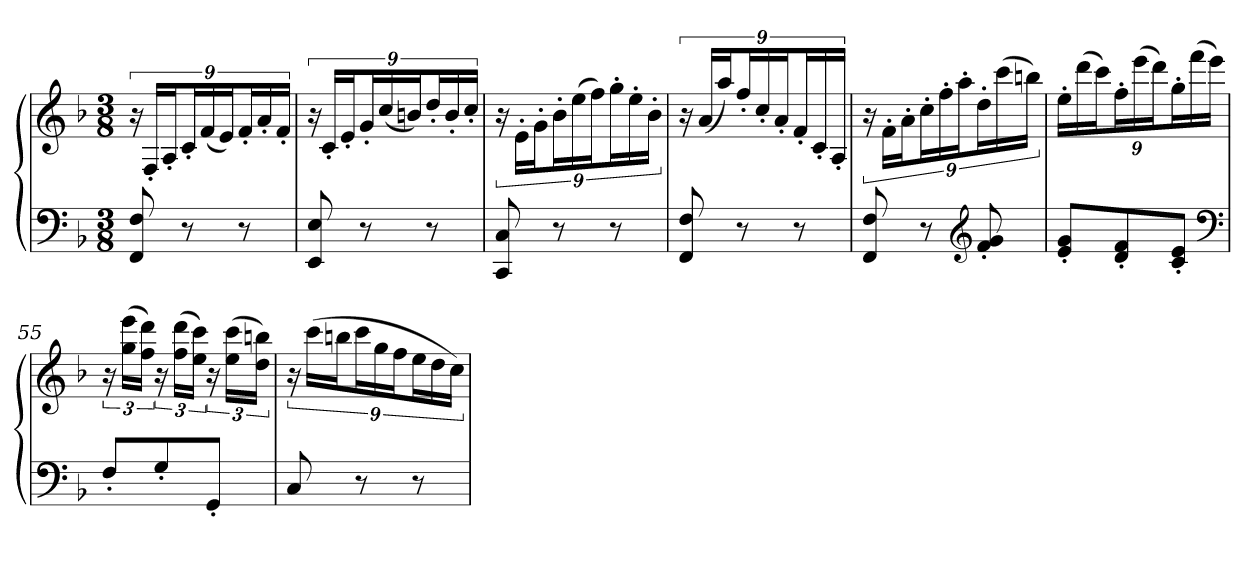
**kern	**kern
*part1	*part1
*staff2	*staff1
*clefF4	*clefG2
*k[b-]	*k[b-]
*F:	*F:
*M3/8	*M3/8
=	=
8FF 8F	24r
.	24F'LL
.	24A'J
8r	24c'L
.	(24f
.	24eJ)
8r	24f'L
.	24a'
.	24f'JJ
=50	=50
8EE 8E	24r
.	24c'LL
.	24e'J
8r	24g'L
.	(24cc
.	24bnJ)
8r	24dd'L
.	24b'
.	24cc'JJ
=51	=51
8CC 8C	24r
.	24e'LL
.	24g'J
8r	24b-'L
.	(24ee
.	24ffJ)
8r	24gg'L
.	24ee'
.	24b-'JJ
=52	=52
8FF 8F	24r
.	(24aLL
.	24aaJ)
8r	24ff'L
.	24cc'
.	24a'J
8r	24f'L
.	24c'
.	24A'JJ
=53	=53
8FF 8F	24r
.	24f'LL
.	24a'J
8r	24cc'L
.	24ff'
.	24aa'J
*clefG2	*
8f' 8g'	24dd'L
.	(24ccc
.	24bbnJJ)
=54	=54
8e' 8g'L	24ee'LL
.	(24ddd
.	24cccJ)
8d' 8f'	24ff'L
.	(24eee
.	24dddJ)
8c' 8e'J	24gg'L
.	(24fff
.	24eeeJJ)
*clefF4	*
=55	=55
8F'L	24r
.	(24gg 24eeeLL
.	24ff 24dddJJ)
8G'	24r
.	(24ff 24dddLL
.	24ee 24cccJJ)
8GG'J	24r
.	(24ee 24cccLL
.	24dd 24bbnJJ)
=56	=56
8C	24r
.	(24cccLL
.	24bbnJ
8r	24cccL
.	24gg
.	24ffJ
8r	24eeL
.	24dd
.	24ccJJ)
=	=
*-	*-
